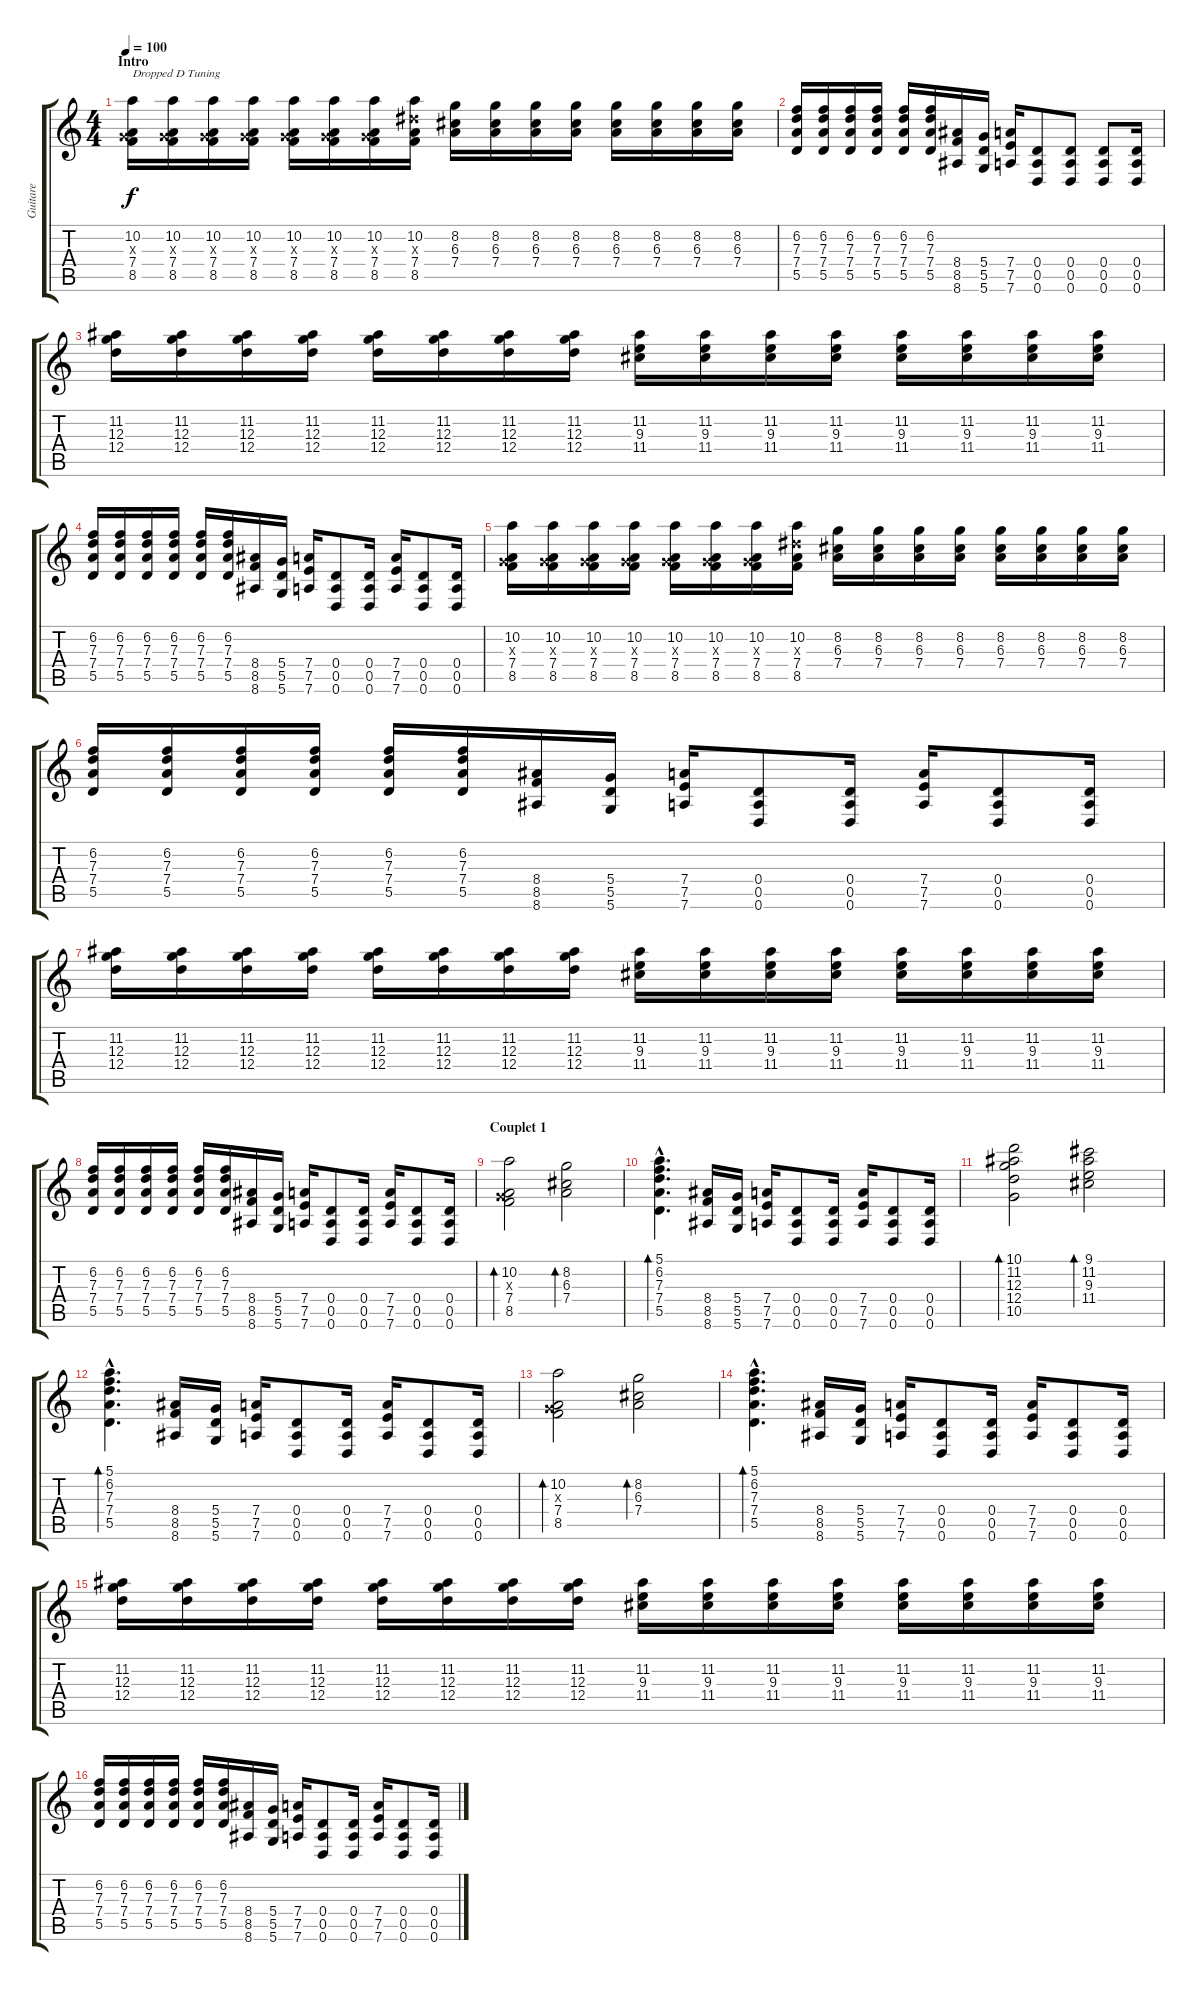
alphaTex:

\track ("Guitare" "Guitare") {instrument overdrivenguitar}
\staff {score tabs}
\tuning (E4 B3 G3 D3 A2 D2) {hide}
\ts (4 4)
\section ("" "Intro")
\tempo 100
\clef g2
\ks c
(10.2 0.3{x} 7.4 8.5).16{txt "Dropped D Tuning" dy f volume 7 instrument overdrivenguitar} (10.2 0.3{x} 7.4 8.5).16 (10.2 0.3{x} 7.4 8.5).16 (10.2 0.3{x} 7.4 8.5).16 (10.2 0.3{x} 7.4 8.5).16 (10.2 0.3{x} 7.4 8.5).16 (10.2 0.3{x} 7.4 8.5).16 (10.2 8.3{x} 7.4 8.5).16 (8.2 6.3 7.4).16 (8.2 6.3 7.4).16 (8.2 6.3 7.4).16 (8.2 6.3 7.4).16 (8.2 6.3 7.4).16 (8.2 6.3 7.4).16 (8.2 6.3 7.4).16 (8.2 6.3 7.4).16 |
(6.2 7.3 7.4 5.5).16 (6.2 7.3 7.4 5.5).16 (6.2 7.3 7.4 5.5).16 (6.2 7.3 7.4 5.5).16 (6.2 7.3 7.4 5.5).16 (6.2 7.3 7.4 5.5).16 (8.4 8.5 8.6).16{volume 10} (5.4 5.5 5.6).16 (7.4 7.5 7.6).16 (0.4 0.5 0.6).8 (0.4 0.5 0.6).8 (0.4 0.5 0.6).8 (0.4 0.5 0.6).16 |
(11.2 12.3 12.4).16{volume 7} (11.2 12.3 12.4).16 (11.2 12.3 12.4).16 (11.2 12.3 12.4).16 (11.2 12.3 12.4).16 (11.2 12.3 12.4).16 (11.2 12.3 12.4).16 (11.2 12.3 12.4).16 (11.2 9.3 11.4).16 (11.2 9.3 11.4).16 (11.2 9.3 11.4).16 (11.2 9.3 11.4).16 (11.2 9.3 11.4).16 (11.2 9.3 11.4).16 (11.2 9.3 11.4).16 (11.2 9.3 11.4).16 |
(6.2 7.3 7.4 5.5).16 (6.2 7.3 7.4 5.5).16 (6.2 7.3 7.4 5.5).16 (6.2 7.3 7.4 5.5).16 (6.2 7.3 7.4 5.5).16 (6.2 7.3 7.4 5.5).16 (8.4 8.5 8.6).16{volume 10} (5.4 5.5 5.6).16 (7.4 7.5 7.6).16 (0.4 0.5 0.6).8 (0.4 0.5 0.6).16 (7.4 7.5 7.6).16 (0.4 0.5 0.6).8 (0.4 0.5 0.6).16 |
(10.2 0.3{x} 7.4 8.5).16 (10.2 0.3{x} 7.4 8.5).16 (10.2 0.3{x} 7.4 8.5).16 (10.2 0.3{x} 7.4 8.5).16 (10.2 0.3{x} 7.4 8.5).16 (10.2 0.3{x} 7.4 8.5).16 (10.2 0.3{x} 7.4 8.5).16 (10.2 8.3{x} 7.4 8.5).16 (8.2 6.3 7.4).16 (8.2 6.3 7.4).16 (8.2 6.3 7.4).16 (8.2 6.3 7.4).16 (8.2 6.3 7.4).16 (8.2 6.3 7.4).16 (8.2 6.3 7.4).16 (8.2 6.3 7.4).16 |
(6.2 7.3 7.4 5.5).16 (6.2 7.3 7.4 5.5).16 (6.2 7.3 7.4 5.5).16 (6.2 7.3 7.4 5.5).16 (6.2 7.3 7.4 5.5).16 (6.2 7.3 7.4 5.5).16 (8.4 8.5 8.6).16 (5.4 5.5 5.6).16 (7.4 7.5 7.6).16 (0.4 0.5 0.6).8 (0.4 0.5 0.6).16 (7.4 7.5 7.6).16 (0.4 0.5 0.6).8 (0.4 0.5 0.6).16 |
(11.2 12.3 12.4).16 (11.2 12.3 12.4).16 (11.2 12.3 12.4).16 (11.2 12.3 12.4).16 (11.2 12.3 12.4).16 (11.2 12.3 12.4).16 (11.2 12.3 12.4).16 (11.2 12.3 12.4).16 (11.2 9.3 11.4).16 (11.2 9.3 11.4).16 (11.2 9.3 11.4).16 (11.2 9.3 11.4).16 (11.2 9.3 11.4).16 (11.2 9.3 11.4).16 (11.2 9.3 11.4).16 (11.2 9.3 11.4).16 |
(6.2 7.3 7.4 5.5).16 (6.2 7.3 7.4 5.5).16 (6.2 7.3 7.4 5.5).16 (6.2 7.3 7.4 5.5).16 (6.2 7.3 7.4 5.5).16 (6.2 7.3 7.4 5.5).16 (8.4 8.5 8.6).16 (5.4 5.5 5.6).16 (7.4 7.5 7.6).16 (0.4 0.5 0.6).8 (0.4 0.5 0.6).16 (7.4 7.5 7.6).16 (0.4 0.5 0.6).8 (0.4 0.5 0.6).16 |
\section ("" "Couplet 1")
(10.2 0.3{x} 7.4 8.5).2{bd 120 instrument acousticguitarsteel} (8.2 6.3 7.4).2{bd 120} |
(5.1{hac} 6.2{hac} 7.3{hac} 7.4{hac} 5.5{hac}).4{d bd 120} (8.4 8.5 8.6).16{instrument overdrivenguitar} (5.4 5.5 5.6).16 (7.4 7.5 7.6).16 (0.4 0.5 0.6).8 (0.4 0.5 0.6).16 (7.4 7.5 7.6).16 (0.4 0.5 0.6).8 (0.4 0.5 0.6).16 |
(10.1 11.2 12.3 12.4 10.5).2{bd 120 instrument acousticguitarsteel} (9.1 11.2 9.3 11.4).2{bd 120} |
(5.1{hac} 6.2{hac} 7.3{hac} 7.4{hac} 5.5{hac}).4{d bd 120} (8.4 8.5 8.6).16{instrument overdrivenguitar} (5.4 5.5 5.6).16 (7.4 7.5 7.6).16 (0.4 0.5 0.6).8 (0.4 0.5 0.6).16 (7.4 7.5 7.6).16 (0.4 0.5 0.6).8 (0.4 0.5 0.6).16 |
(10.2 0.3{x} 7.4 8.5).2{bd 120 instrument acousticguitarsteel} (8.2 6.3 7.4).2{bd 120} |
(5.1{hac} 6.2{hac} 7.3{hac} 7.4{hac} 5.5{hac}).4{d bd 120} (8.4 8.5 8.6).16{instrument overdrivenguitar} (5.4 5.5 5.6).16 (7.4 7.5 7.6).16 (0.4 0.5 0.6).8 (0.4 0.5 0.6).16 (7.4 7.5 7.6).16 (0.4 0.5 0.6).8 (0.4 0.5 0.6).16 |
(11.2 12.3 12.4).16{instrument acousticguitarsteel} (11.2 12.3 12.4).16 (11.2 12.3 12.4).16 (11.2 12.3 12.4).16 (11.2 12.3 12.4).16 (11.2 12.3 12.4).16 (11.2 12.3 12.4).16 (11.2 12.3 12.4).16 (11.2 9.3 11.4).16 (11.2 9.3 11.4).16 (11.2 9.3 11.4).16 (11.2 9.3 11.4).16 (11.2 9.3 11.4).16 (11.2 9.3 11.4).16 (11.2 9.3 11.4).16 (11.2 9.3 11.4).16 |
(6.2 7.3 7.4 5.5).16 (6.2 7.3 7.4 5.5).16 (6.2 7.3 7.4 5.5).16 (6.2 7.3 7.4 5.5).16 (6.2 7.3 7.4 5.5).16 (6.2 7.3 7.4 5.5).16 (8.4 8.5 8.6).16{instrument overdrivenguitar} (5.4 5.5 5.6).16 (7.4 7.5 7.6).16 (0.4 0.5 0.6).8 (0.4 0.5 0.6).16 (7.4 7.5 7.6).16 (0.4 0.5 0.6).8 (0.4 0.5 0.6).16
